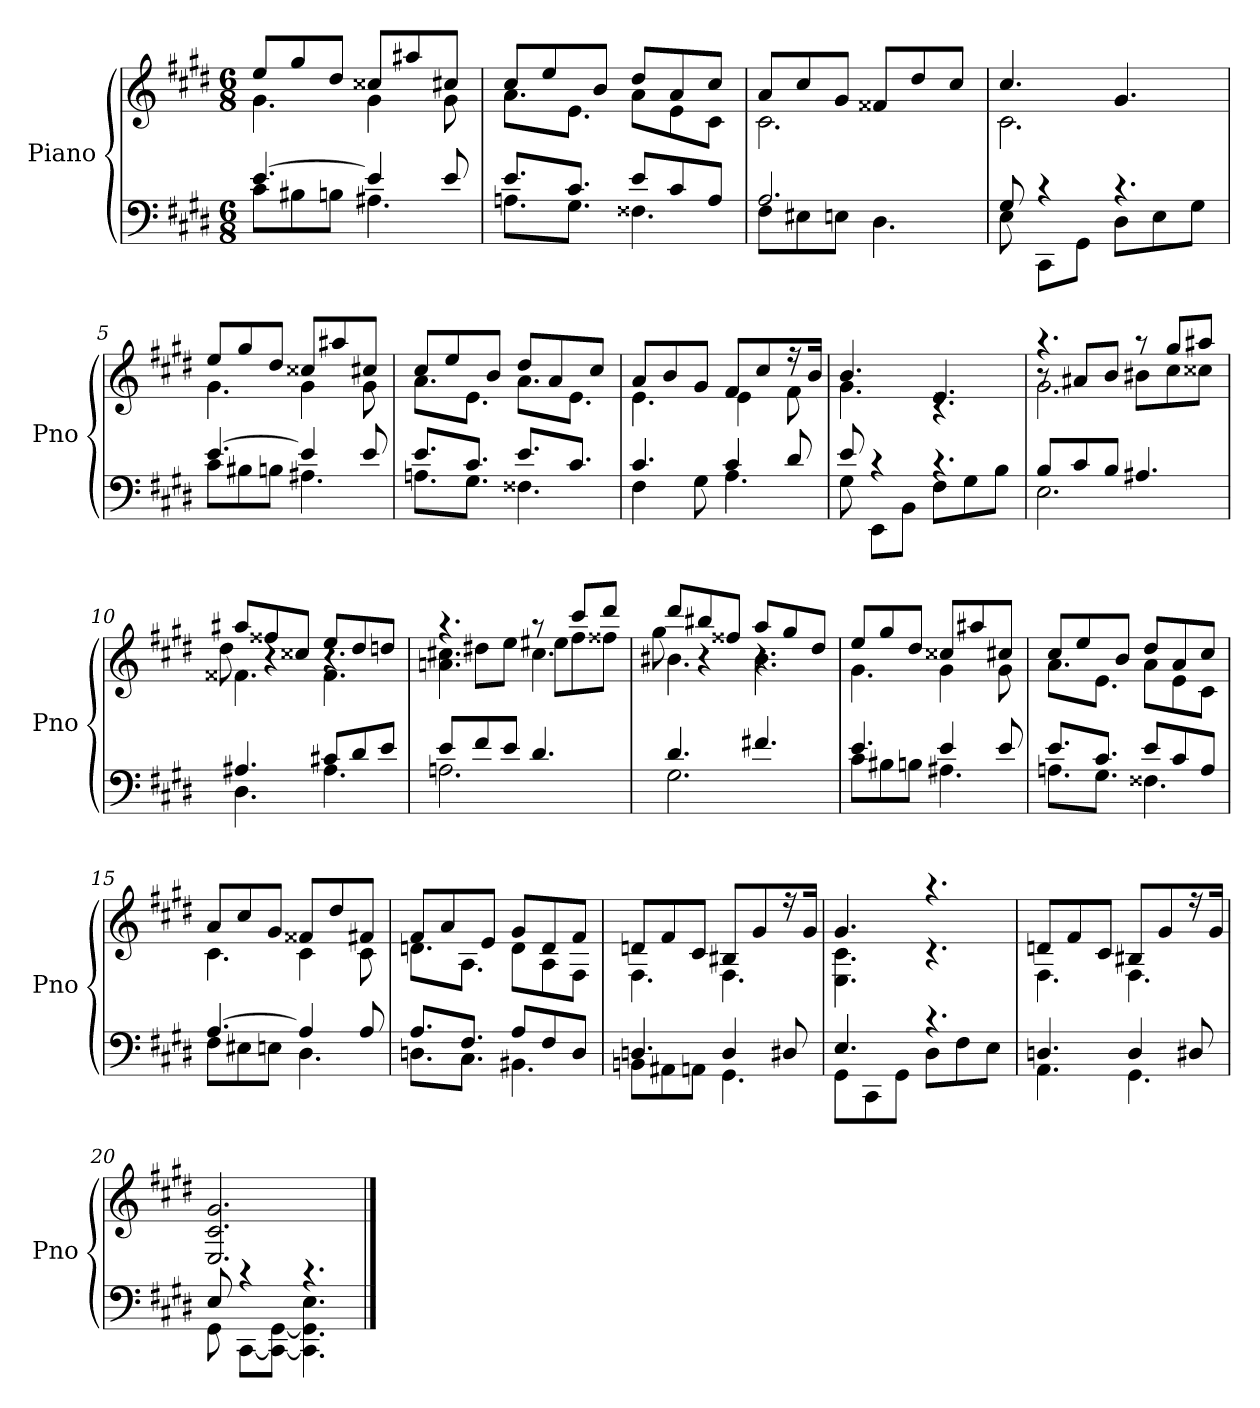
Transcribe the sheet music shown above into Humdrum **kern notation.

**kern	**kern
*part1	*part1
*staff2	*staff1
*I"Piano	*
*I'Pno	*
*clefF4	*clefG2
*k[f#c#g#d#]	*k[f#c#g#d#]
*c#:	*c#:
*M6/8	*M6/8
=1	=1
*^	*^
[4.e	8c#L	8eeL	4.g#
.	8B#X	8gg#	.
.	8BnJ	8dd#J	.
4e]	4.A#X	8cc##XL	4g#
.	.	8aa#X	.
8e	.	8cc#XJ	8g#
=2	=2	=2	=2
8.eL	8.AnL	8cc#L	8.aL
.	.	8ee	.
8.c#J	8.G#J	.	8.eJ
.	.	8bJ	.
8eL	4.F##X	8dd#L	8aL
8c#	.	8a	8e
8AJ	.	8cc#J	8c#J
=3	=3	=3	=3
2.A	8F#L	8aL	2.c#
.	8E#X	8cc#	.
.	8EnJ	8g#J	.
.	4.D#	8f##XL	.
.	.	8dd#	.
.	.	8cc#J	.
=4	=4	=4	=4
8G#	8E	4.cc#	2.c#
4rc	8CC#L	.	.
.	8GG#J	.	.
4.rc	8D#L	4.g#	.
.	8E	.	.
.	8G#J	.	.
=5	=5	=5	=5
[4.e	8c#L	8eeL	4.g#
.	8B#X	8gg#	.
.	8BnJ	8dd#J	.
4e]	4.A#X	8cc##XL	4g#
.	.	8aa#X	.
8e	.	8cc#XJ	8g#
=6	=6	=6	=6
8.eL	8.AnL	8cc#L	8.aL
.	.	8ee	.
8.c#J	8.G#J	.	8.eJ
.	.	8bJ	.
8.eL	4.F##X	8dd#L	8.aL
.	.	8a	.
8.c#J	.	.	8.eJ
.	.	8cc#J	.
=7	=7	=7	=7
4.c#	4F#	8aL	4.e
.	.	8b	.
.	8G#	8g#J	.
4c#	4.A	8f#L	4e
.	.	8cc#	.
8d#	.	16r	8f#
.	.	16bJk	.
=8	=8	=8	=8
8e	8G#	4.b	4.g#
4rc	8EEL	.	.
.	8BBJ	.	.
4.rc	8F#L	4.e	4.rc
.	8G#	.	.
.	8BJ	.	.
=9	=9	=9	=9
*	*	*	*^
8BL	2.E	4.raa	2.g#	8r
8c#	.	.	.	8a#X/L
8BJ	.	.	.	8b/J
4.A#X	.	8raa	.	8b#X\L
.	.	8gg#L	.	8cc#\
.	.	8aa#XJ	.	8cc##X\J
=10	=10	=10	=10	=10
4.A#X	4.D#	8aa#XL	4.f##X	8dd#\
.	.	8ff##X	.	4r
.	.	8cc##XJ	.	.
8c#XL	4.A#	8eeL	4.f##	4.r
8d#	.	8dd#	.	.
8eJ	.	8ddnJ	.	.
=11	=11	=11	=11	=11
8eL	2.An	4.raa	4.an 4.cc#X	8r
8f#	.	.	.	8dd#X\L
8eJ	.	.	.	8ee\J
4.d#	.	8raa	4.cc#	8ee#X\L
.	.	8ccc#L	.	8ff#\
.	.	8ddd#J	.	8ff##X\J
=12	=12	=12	=12	=12
4.d#	2.G#	8ddd#L	4.b#X	8gg#\
.	.	8bb#X	.	4r
.	.	8ff##XJ	.	.
4.f#X	.	8aaL	4.b#	4.r
.	.	8gg#	.	.
.	.	8dd#J	.	.
*	*	*	*v	*v
=13	=13	=13	=13
4.e	8c#L	8eeL	4.g#
.	8B#X	8gg#	.
.	8BnJ	8dd#J	.
4e	4.A#X	8cc##XL	4g#
.	.	8aa#X	.
8e	.	8cc#XJ	8g#
=14	=14	=14	=14
8.eL	8.AnL	8cc#L	8.aL
.	.	8ee	.
8.c#J	8.G#J	.	8.eJ
.	.	8bJ	.
8eL	4.F##X	8dd#L	8aL
8c#	.	8a	8e
8AJ	.	8cc#J	8c#J
=15	=15	=15	=15
[4.A	8F#L	8aL	4.c#
.	8E#X	8cc#	.
.	8EnJ	8g#J	.
4A]	4.D#	8f##XL	4c#
.	.	8dd#	.
8A	.	8f#XJ	8c#
=16	=16	=16	=16
8.AL	8.DnL	8f#L	8.dnL
.	.	8a	.
8.F#J	8.C#J	.	8.AJ
.	.	8eJ	.
8AL	4.BB#X	8g#L	8dL
8F#	.	8d	8A
8DJ	.	8f#J	8F#J
=17	=17	=17	=17
4.Dn	8BBnL	8dnL	4.F#
.	8AA#X	8f#	.
.	8AAnJ	8c#J	.
4D	4.GG#	8B#XL	4.F#
.	.	8g#	.
8D#X	.	16r	.
.	.	16g#Jk	.
=18	=18	=18	=18
4.E	8GG#L	4.g#	4.E 4.c#
.	8CC#	.	.
.	8GG#J	.	.
4.rc	8D#L	4.raa	4.rc
.	8F#	.	.
.	8EJ	.	.
=19	=19	=19	=19
4.Dn	4.AA	8dnL	4.F#
.	.	8f#	.
.	.	8c#J	.
4D	4.GG#	8B#XL	4.F#
.	.	8g#	.
8D#X	.	16r	.
.	.	16g#Jk	.
*	*	*v	*v
=20	=20	=20
8E	8GG#	2.E 2.c# 2.g#
4rc	[8CC#L	.
.	8CC#_ [8GG#J	.
4.rc	4.CC#] 4.GG#] 4.E	.
*v	*v	*
==	==
*-	*-
